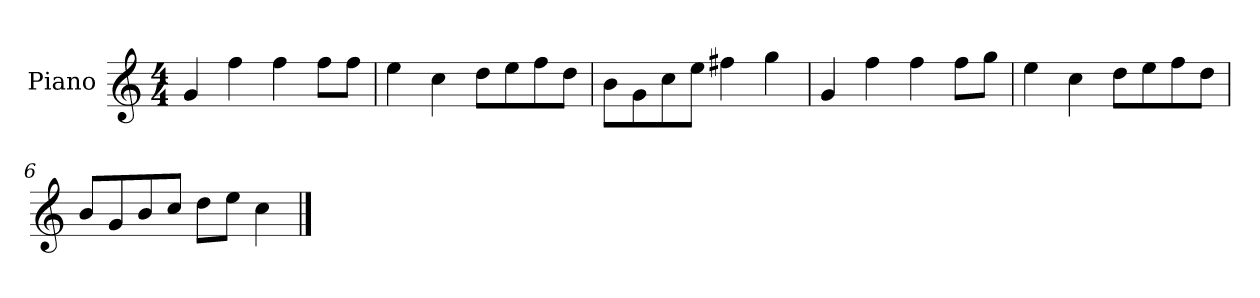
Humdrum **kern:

**kern
*part1
*staff1
*I"Piano
*I'P-no
*clefG2
*k[]
*M4/4
*MM90
=1
4g/
4ff\
4ff\
8ff\L
8ff\J
=2
4ee\
4cc\
8dd\L
8ee\
8ff\
8dd\J
=3
8b\L
8g\
8cc\
8ee\J
4ff#X\
4gg\
=4
4g/
4ff\
4ff\
8ff\L
8gg\J
=5
4ee\
4cc\
8dd\L
8ee\
8ff\
8dd\J
=6
8b/L
8g/
8b/
8cc/J
8dd\L
8ee\J
4cc\
==
*-
